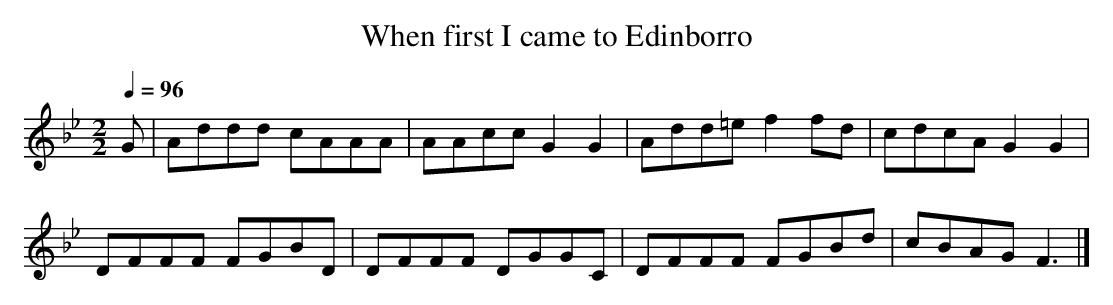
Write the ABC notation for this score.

X:1
T:When first I came to Edinborro
M:2/2
L:1/8
Q:1/4=96
K:F Mixolydian
G|Addd cAAA|AAcc G2G2|Add=e f2fd|cdcA G2G2|
  DFFF FGBD|DFFF DGGC|DFFF  FGBd|cBAG F3 |]
